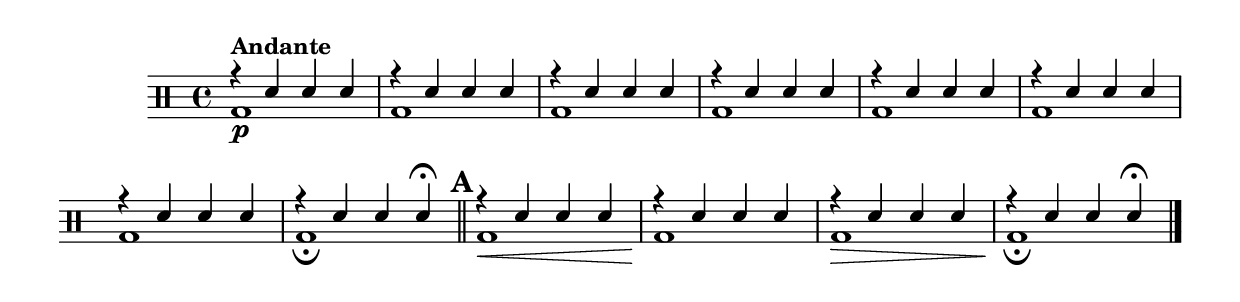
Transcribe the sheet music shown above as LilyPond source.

%-*- coding: utf-8 -*-

\version "2.16.0"

%\header {title = "escala de do menor antiga a tres vozes"}

\drums {

\override Staff.TimeSignature #'style = #'()
\time 4/4 

\override Score.BarNumber #'transparent = ##t
%\override Score.RehearsalMark #'font-family = #'
\override Score.RehearsalMark #'font-size = #2
%\set Score.markFormatter = #format-mark-numbers



\context DrumVoice = "1" { }
\context DrumVoice = "2" { }

<<
{

r4^\markup {\bold Andante} sn sn sn 
r4 sn sn sn 
r4 sn sn sn 
r4 sn sn sn 

r4 sn sn sn 
r4 sn sn sn 
r4 sn sn sn 
r4 sn sn sn\fermata

\mark \default
\bar "||"

r4 sn sn sn 
r4 sn sn sn 
r4 sn sn sn 
r4 sn sn sn\fermata

\bar "|."
  
}
\\{

bd1\p bd1 bd1 bd1 
bd1 bd1 bd1 bd1\fermata 
bd1\< bd1\! bd1\> bd1\!\fermata

}
>>


}


